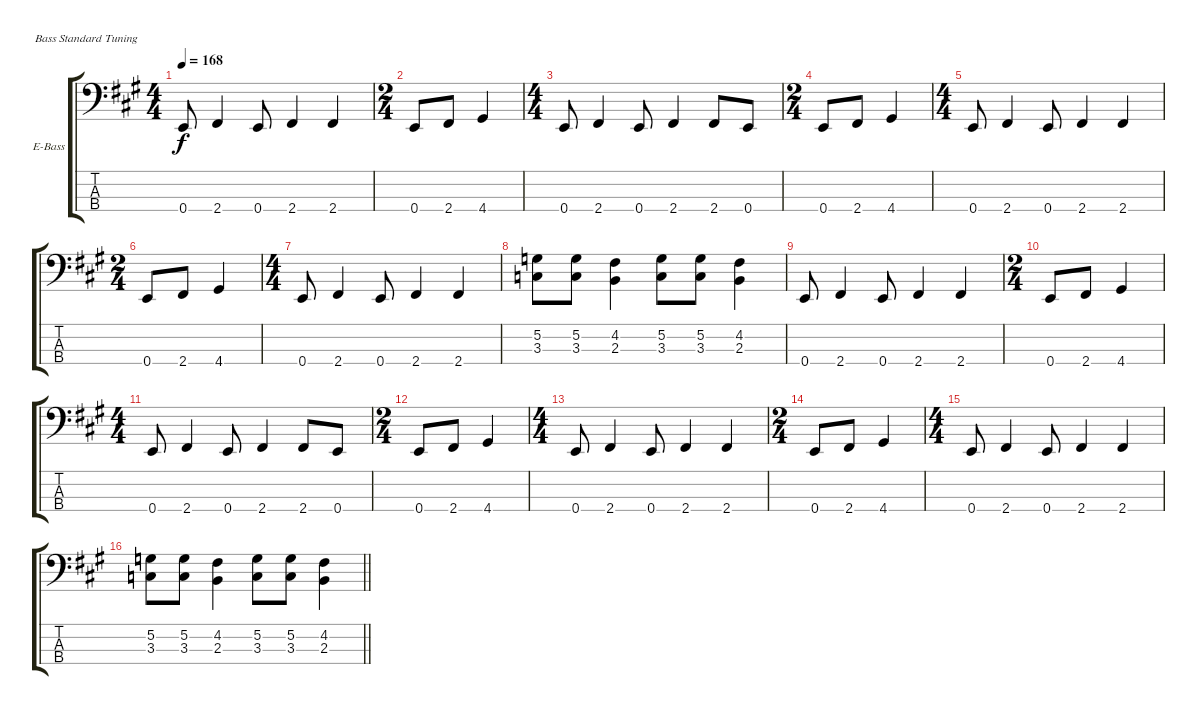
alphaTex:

\bracketExtendMode groupsimilarinstruments
\firstSystemTrackNameOrientation horizontal
\otherSystemsTrackNameOrientation horizontal
\track ("Bass" "E-Bass") {instrument electricbasspick}
\staff {score tabs}
\tuning (G2 D2 A1 E1)
\ts (4 4)
\tempo 168
\clef f4
\scale
1.07818
\ks a
0.4.8{dy f} 2.4.4 0.4.8 2.4.4 2.4.4 |
\ts (2 4)
\scale
0.921816 0.4.8 2.4.8 4.4.4 |
\ts (4 4)
\scale
1.10845 0.4.8 2.4.4 0.4.8 2.4.4 2.4.8 0.4.8 |
\ts (2 4)
\scale
0.891551 0.4.8 2.4.8 4.4.4 |
\ts (4 4)
\scale
1.10845 0.4.8 2.4.4 0.4.8 2.4.4 2.4.4 |
\ts (2 4)
\scale
0.891551 0.4.8 2.4.8 4.4.4 |
\ts (4 4)
\scale
1.10845 0.4.8 2.4.4 0.4.8 2.4.4 2.4.4 |
\scale
0.891551 (5.2 3.3).8 (5.2 3.3).8 (4.2 2.3).4 (5.2 3.3).8 (5.2 3.3).8 (4.2 2.3).4 |
\scale
1.07818 0.4.8 2.4.4 0.4.8 2.4.4 2.4.4 |
\ts (2 4)
\scale
0.921816 0.4.8 2.4.8 4.4.4 |
\ts (4 4)
\scale
1.10845 0.4.8 2.4.4 0.4.8 2.4.4 2.4.8 0.4.8 |
\ts (2 4)
\scale
0.891551 0.4.8 2.4.8 4.4.4 |
\ts (4 4)
\scale
1.10845 0.4.8 2.4.4 0.4.8 2.4.4 2.4.4 |
\ts (2 4)
\scale
0.891551 0.4.8 2.4.8 4.4.4 |
\ts (4 4)
\scale
1.10845 0.4.8 2.4.4 0.4.8 2.4.4 2.4.4 |
\scale
0.891551
\barLineRight lightlight
(5.2 3.3).8 (5.2 3.3).8 (4.2 2.3).4 (5.2 3.3).8 (5.2 3.3).8 (4.2 2.3).4
